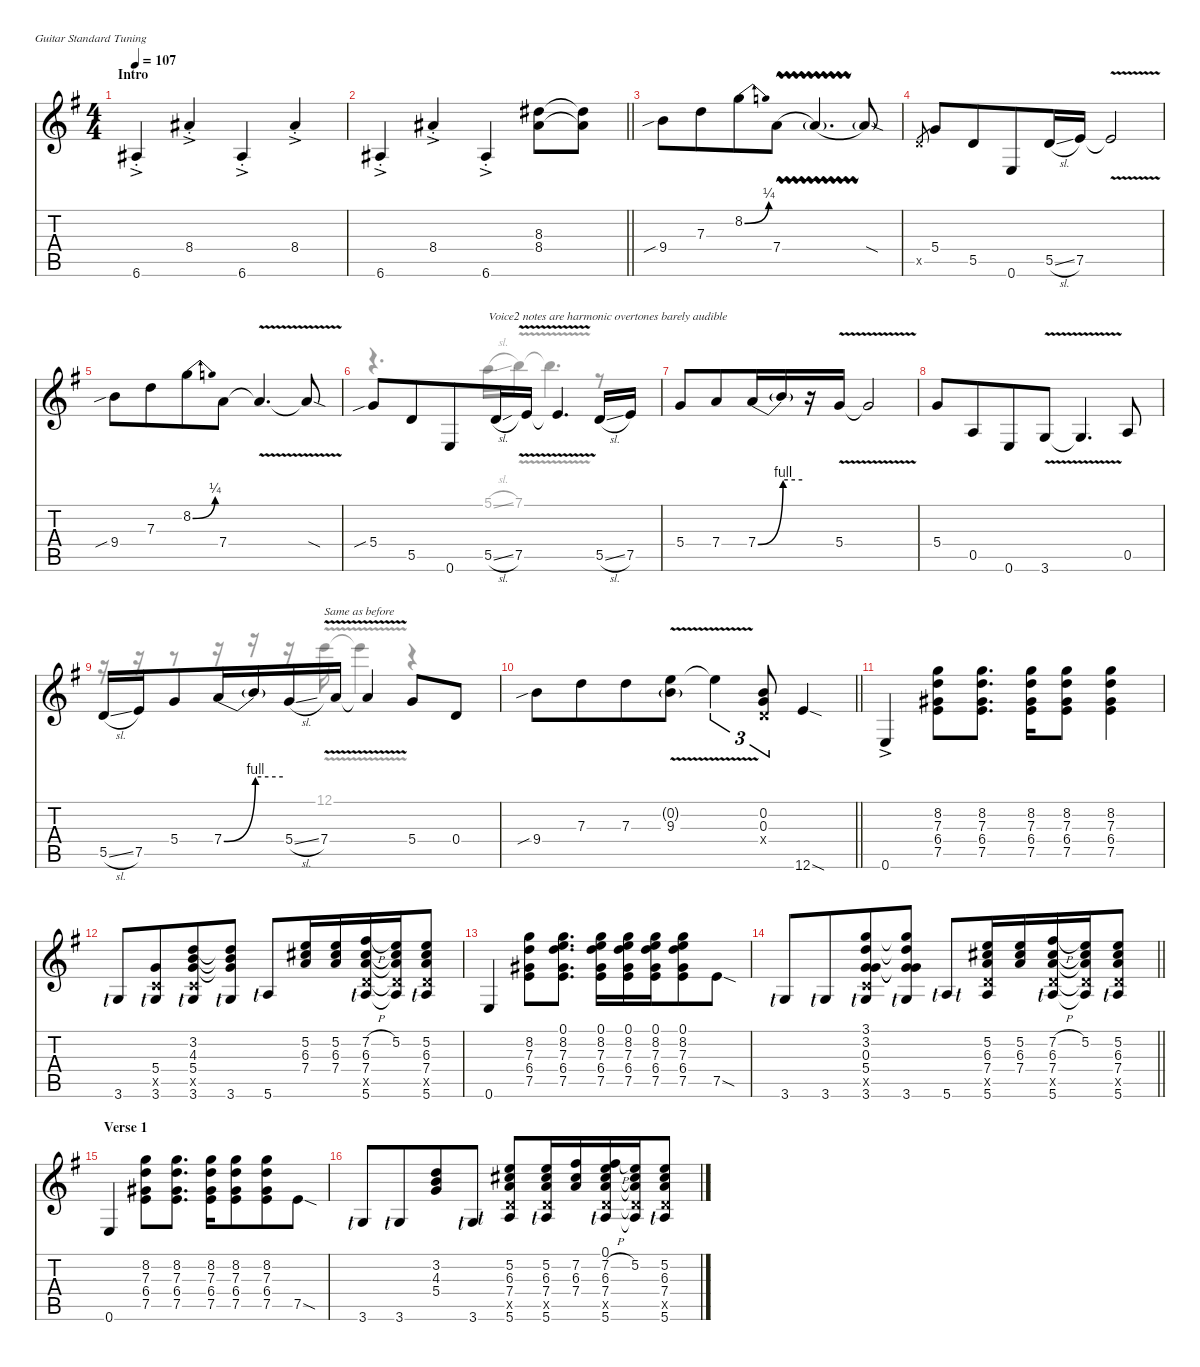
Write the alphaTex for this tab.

\defaultSystemsLayout 4
\hideDynamics
\bracketExtendMode nobrackets
\singleTrackTrackNamePolicy hidden
\multiTrackTrackNamePolicy hidden
\firstSystemTrackNameMode fullname
\firstSystemTrackNameOrientation horizontal
\otherSystemsTrackNameOrientation horizontal
\track ("Guitar: Jimi Hendrix (Fuzz Face) " "od.guit.") {instrument overdrivenguitar}
\staff {score tabs}
\tuning (E4 B3 G3 D3 A2 E2)
\voice
\ts (4 4)
\beaming (8 4 4)
\section ("" "Intro")
\tempo 107
\clef g2
\ks g
6.6{ac st acc #}.4{dy mf instrument overdrivenguitar beam Up} 8.4{ac st acc #}.4{beam Up} 6.6{ac st acc #}.4{beam Up} 8.4{ac st acc #}.4{beam Up} |
\barLineRight lightlight
6.6{ac st acc #}.4{beam Up} 8.4{ac st acc #}.4{beam Up} 6.6{ac st acc #}.4{beam Up} (8.3{acc #} 8.4{acc #}).8{beam Down} (8.3{t acc #} 8.4{t acc #}).8{dy f beam Down} |
9.4{sib acc forcenatural}.8{dy mf beam Down} 7.3{acc forcenatural}.8{beam Down} 8.2{be (bend 0 0 34.9999992 1) acc forcenatural}.8{beam Down} 7.4{be (hold 0 0 60 0) vw acc forcenatural}.8{beam Down} 7.4{be (hold 0 0 60 0) t acc forcenatural}.4{d dy f beam Up} 7.4{sod t acc forcenatural}.8{beam Up} |
5.5{x acc forcenatural}.8{gr dy mf beam Up} 5.4{acc forcenatural}.8{beam Up} 5.5{acc forcenatural}.8{beam Up} 0.6{acc forcenatural}.8{beam Up} 5.5{sl acc forcenatural}.16{beam Up} 7.5{acc forcenatural}.16{beam Up} 7.5{v t acc forcenatural}.2{dy f beam Up} |
9.4{sib acc forcenatural}.8{dy mf beam Down} 7.3{acc forcenatural}.8{beam Down} 8.2{be (bend 0 0 39.999998399999996 1) acc forcenatural}.8{beam Down} 7.4{acc forcenatural}.8{beam Down} 7.4{v t acc forcenatural}.4{d dy f beam Up} 7.4{v sod t acc forcenatural}.8{beam Up} |
5.4{sib acc forcenatural}.8{dy mf beam Up} 5.5{acc forcenatural}.8{beam Up} 0.6{acc forcenatural}.8{beam Up} 5.5{sl acc forcenatural}.16{txt "Voice2 notes are harmonic overtones barely audible" beam Up} 7.5{v acc forcenatural}.16{beam Up} 7.5{v t acc forcenatural}.4{d dy f beam Up} 5.5{sl acc forcenatural}.16{dy mf beam Up} 7.5{acc forcenatural}.16{beam Up} |
5.4{acc forcenatural}.8{beam Up} 7.4{acc forcenatural}.8{beam Up} 7.4{be (bend 0 0 60 4) acc forcenatural}.16{beam Up} 7.4{be (hold 0 4 60 4) t}.16{dy f beam Up} r.16{beam Up} 5.4{v acc forcenatural}.16{dy mf beam Up} 5.4{v t acc forcenatural}.2{dy f beam Up} |
5.4{acc forcenatural}.8{dy mf beam Up} 0.5{acc forcenatural}.8{beam Up} 0.6{acc forcenatural}.8{beam Up} 3.6{v acc forcenatural}.8{beam Up} 3.6{v t acc forcenatural}.4{d dy f beam Up} 0.5{acc forcenatural}.8{dy mf beam Up} |
5.5{sl acc forcenatural}.16{beam Up} 7.5{acc forcenatural}.16{beam Up} 5.4{acc forcenatural}.8{beam Up} 7.4{be (bend 0 0 60 4) acc forcenatural}.16{beam Up} 7.4{be (hold 0 4 60 4) t}.16{dy f beam Up} 5.4{sl acc forcenatural}.16{dy mf beam Up} 7.4{v acc forcenatural}.16{txt "Same as before" beam Up} 7.4{v t acc forcenatural}.4{dy f beam Up} 5.4{acc forcenatural}.8{dy mf beam Up} 0.4{acc forcenatural}.8{beam Up} |
\barLineRight lightlight
9.4{sib acc forcenatural}.8{beam Down} 7.3{acc forcenatural}.8{beam Down} 7.3{acc forcenatural}.8{beam Down} (0.2{g acc forcenatural} 9.3{v acc forcenatural}).8{beam Down} 9.3{v t acc forcenatural}.4{tu (3 2) dy f beam Down} (0.2{acc forcenatural} 0.3{acc forcenatural} 0.4{x acc forcenatural}).8{tu (3 2) dy mf beam Up} 12.6{sod acc forcenatural}.4{beam Up} |
0.6{ac acc forcenatural}.4{beam Up} (8.2{acc forcenatural} 7.3{acc forcenatural} 6.4{acc #} 7.5{acc forcenatural}).8{beam Down} (8.2{acc forcenatural} 7.3{acc forcenatural} 6.4{acc #} 7.5{acc forcenatural}).8{d beam Down} (8.2{acc forcenatural} 7.3{acc forcenatural} 6.4{acc #} 7.5{acc forcenatural}).16{beam Down} (8.2{acc forcenatural} 7.3{acc forcenatural} 6.4{acc #} 7.5{acc forcenatural}).8{beam Down} (8.2{acc forcenatural} 7.3{acc forcenatural} 6.4{acc #} 7.5{acc forcenatural}).4{beam Down} |
3.6{lf 1 acc forcenatural}.8{beam Up} (5.4{acc forcenatural} 3.5{x acc forcenatural} 3.6{lf 1 acc forcenatural}).8{beam Up} (3.2{acc forcenatural} 4.3{acc forcenatural} 5.4{acc forcenatural} 3.5{x acc forcenatural} 3.6{lf 1 acc forcenatural}).8{beam Up} (3.2{t acc forcenatural} 4.3{t acc forcenatural} 5.4{t acc forcenatural} 3.6{lf 1 acc forcenatural}).8{dy f beam Up} 5.6{lf 1 acc forcenatural}.8{dy mf beam Up} (5.2{acc forcenatural} 6.3{acc #} 7.4{acc forcenatural}).16{beam Up} (5.2{acc forcenatural} 6.3{acc #} 7.4{acc forcenatural}).16{beam Up} (7.2{h acc #} 6.3{acc #} 7.4{acc forcenatural} 5.5{x acc forcenatural} 5.6{lf 1 acc forcenatural}).16{beam Up} (5.2{acc forcenatural} 6.3{t acc #} 7.4{t acc forcenatural} 5.5{x t acc forcenatural} 5.6{t acc forcenatural}).16{beam Up} (5.2{acc forcenatural} 6.3{acc #} 7.4{acc forcenatural} 5.5{x acc forcenatural} 5.6{lf 1 acc forcenatural}).8{beam Up} |
0.6{acc forcenatural}.4{beam Up} (8.2{acc forcenatural} 7.3{acc forcenatural} 6.4{acc #} 7.5{acc forcenatural}).8{beam Down} (0.1{acc forcenatural} 8.2{acc forcenatural} 7.3{acc forcenatural} 6.4{acc #} 7.5{acc forcenatural}).8{d beam Down} (0.1{acc forcenatural} 8.2{acc forcenatural} 7.3{acc forcenatural} 6.4{acc #} 7.5{acc forcenatural}).16{beam Down} (0.1{acc forcenatural} 8.2{acc forcenatural} 7.3{acc forcenatural} 6.4{acc #} 7.5{acc forcenatural}).16{beam Down} (0.1{acc forcenatural} 8.2{acc forcenatural} 7.3{acc forcenatural} 6.4{acc #} 7.5{acc forcenatural}).16{beam Down} (0.1{acc forcenatural} 8.2{acc forcenatural} 7.3{acc forcenatural} 6.4{acc #} 7.5{acc forcenatural}).8{beam Down} 7.5{sod acc forcenatural}.8{beam Down} |
\barLineRight lightlight
3.6{lf 1 acc forcenatural}.8{beam Up} 3.6{lf 1 acc forcenatural}.8{beam Up} (3.1{acc forcenatural} 3.2{acc forcenatural} 0.3{acc forcenatural} 5.4{acc forcenatural} 3.5{x acc forcenatural} 3.6{lf 1 acc forcenatural}).8{beam Up} (3.1{t acc forcenatural} 3.2{t acc forcenatural} 0.3{t acc forcenatural} 5.4{t acc forcenatural} 3.6{lf 1 acc forcenatural}).8{dy f beam Up} 5.6{lf 1 acc forcenatural}.8{dy mf beam Up} (5.2{acc forcenatural} 6.3{acc #} 7.4{acc forcenatural} 5.5{x acc forcenatural} 5.6{lf 1 acc forcenatural}).16{beam Up} (5.2{acc forcenatural} 6.3{acc #} 7.4{acc forcenatural}).16{beam Up} (7.2{h acc #} 6.3{acc #} 7.4{acc forcenatural} 5.5{x acc forcenatural} 5.6{lf 1 acc forcenatural}).16{beam Up} (5.2{acc forcenatural} 6.3{t acc #} 7.4{t acc forcenatural} 5.5{x t acc forcenatural} 5.6{t acc forcenatural}).16{beam Up} (5.2{acc forcenatural} 6.3{acc #} 7.4{acc forcenatural} 5.5{x acc forcenatural} 5.6{lf 1 acc forcenatural}).8{beam Up} |
\section ("" "Verse 1")
0.6{acc forcenatural}.4{beam Up} (8.2{acc forcenatural} 7.3{acc forcenatural} 6.4{acc #} 7.5{acc forcenatural}).8{beam Down} (8.2{acc forcenatural} 7.3{acc forcenatural} 6.4{acc #} 7.5{acc forcenatural}).8{d beam Down} (8.2{acc forcenatural} 7.3{acc forcenatural} 6.4{acc #} 7.5{acc forcenatural}).16{beam Down} (8.2{acc forcenatural} 7.3{acc forcenatural} 6.4{acc #} 7.5{acc forcenatural}).8{beam Down} (8.2{acc forcenatural} 7.3{acc forcenatural} 6.4{acc #} 7.5{acc forcenatural}).8{beam Down} 7.5{sod acc forcenatural}.8{beam Down} |
3.6{lf 1 acc forcenatural}.8{beam Up} 3.6{lf 1 acc forcenatural}.8{beam Up} (3.2{acc forcenatural} 4.3{acc forcenatural} 5.4{acc forcenatural}).8{beam Up} 3.6{lf 1 acc forcenatural}.8{beam Up} (5.2{acc forcenatural} 6.3{acc #} 7.4{acc forcenatural} 5.5{x acc forcenatural} 5.6{lf 1 acc forcenatural}).8{beam Up} (5.2{acc forcenatural} 6.3{acc #} 7.4{acc forcenatural} 5.5{x acc forcenatural} 5.6{lf 1 acc forcenatural}).16{beam Up} (7.2{acc #} 6.3{acc #} 7.4{acc forcenatural}).16{beam Up} (0.1{acc forcenatural} 7.2{h acc #} 6.3{acc #} 7.4{acc forcenatural} 5.5{x acc forcenatural} 5.6{lf 1 acc forcenatural}).16{beam Up} (5.2{acc forcenatural} 6.3{t acc #} 7.4{t acc forcenatural} 5.5{x t acc forcenatural} 5.6{t acc forcenatural}).16{beam Up} (5.2{acc forcenatural} 6.3{acc #} 7.4{acc forcenatural} 5.5{x acc forcenatural} 5.6{lf 1 acc forcenatural}).8{beam Up}
\voice
\clef g2
\ottava regular
\simile none
\ks g
|
\barLineRight lightlight
|
|
|
|
r.4{d beam Down} 5.1{sl acc forcenatural}.16{beam Down} 7.1{v acc forcenatural}.16{beam Down} 7.1{v t acc forcenatural}.4{d dy f beam Down} r.8{beam Down} |
|
|
r.16{beam Down} r.16{beam Down} r.8{beam Down} r.16{beam Down} r.16{beam Down} r.16{beam Down} 12.1{v acc forcenatural}.16{dy mp beam Down} 12.1{v t acc forcenatural}.4{dy f beam Down} r.4{beam Down} |
\barLineRight lightlight
|
|
|
|
\barLineRight lightlight
|
|
